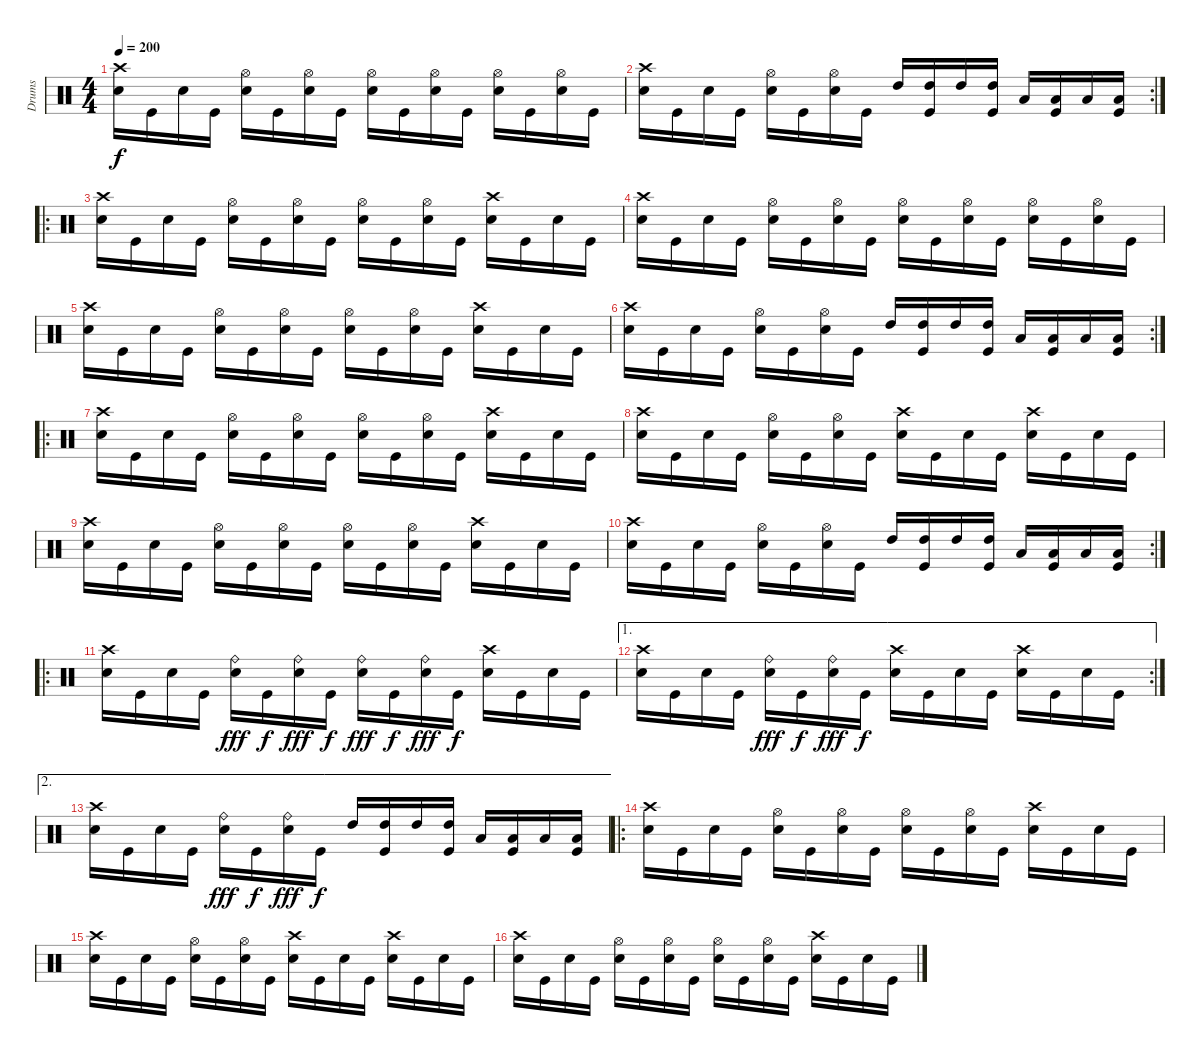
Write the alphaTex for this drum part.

\track ("Drums" "Drums") {instrument percussion}
\staff {score}
\articulation defaults
\ts (4 4)
\tempo 200
\clef neutral
\ks c
("Crash high (hit)" "Snare (hit) 2").16{dy f} "Kick (hit)".16 "Snare (hit) 2".16 "Kick (hit)".16 ("Hi-Hat (open)" "Snare (hit) 2").16 "Kick (hit)".16 ("Hi-Hat (open)" "Snare (hit) 2").16 "Kick (hit)".16 ("Hi-Hat (open)" "Snare (hit) 2").16 "Kick (hit)".16 ("Hi-Hat (open)" "Snare (hit) 2").16 "Kick (hit)".16 ("Hi-Hat (open)" "Snare (hit) 2").16 "Kick (hit)".16 ("Hi-Hat (open)" "Snare (hit) 2").16 "Kick (hit)".16 |
\rc 2
("Crash high (hit)" "Snare (hit) 2").16 "Kick (hit)".16 "Snare (hit) 2".16 "Kick (hit)".16 ("Hi-Hat (open)" "Snare (hit) 2").16 "Kick (hit)".16 ("Hi-Hat (open)" "Snare (hit) 2").16 "Kick (hit)".16 "High Tom (hit)".16 ("High Tom (hit)" "Kick (hit)").16 "High Tom (hit)".16 ("High Tom (hit)" "Kick (hit)").16 "Low Tom (hit)".16 ("Low Tom (hit)" "Kick (hit)").16 "Low Tom (hit)".16 ("Low Tom (hit)" "Kick (hit)").16 |
\ro
("Crash high (hit)" "Snare (hit) 2").16 "Kick (hit)".16 "Snare (hit) 2".16 "Kick (hit)".16 ("Hi-Hat (open)" "Snare (hit) 2").16 "Kick (hit)".16 ("Hi-Hat (open)" "Snare (hit) 2").16 "Kick (hit)".16 ("Hi-Hat (open)" "Snare (hit) 2").16 "Kick (hit)".16 ("Hi-Hat (open)" "Snare (hit) 2").16 "Kick (hit)".16 ("Crash high (hit)" "Snare (hit) 2").16 "Kick (hit)".16 "Snare (hit) 2".16 "Kick (hit)".16 |
("Crash high (hit)" "Snare (hit) 2").16 "Kick (hit)".16 "Snare (hit) 2".16 "Kick (hit)".16 ("Hi-Hat (open)" "Snare (hit) 2").16 "Kick (hit)".16 ("Hi-Hat (open)" "Snare (hit) 2").16 "Kick (hit)".16 ("Hi-Hat (open)" "Snare (hit) 2").16 "Kick (hit)".16 ("Hi-Hat (open)" "Snare (hit) 2").16 "Kick (hit)".16 ("Hi-Hat (open)" "Snare (hit) 2").16 "Kick (hit)".16 ("Hi-Hat (open)" "Snare (hit) 2").16 "Kick (hit)".16 |
("Crash high (hit)" "Snare (hit) 2").16 "Kick (hit)".16 "Snare (hit) 2".16 "Kick (hit)".16 ("Hi-Hat (open)" "Snare (hit) 2").16 "Kick (hit)".16 ("Hi-Hat (open)" "Snare (hit) 2").16 "Kick (hit)".16 ("Hi-Hat (open)" "Snare (hit) 2").16 "Kick (hit)".16 ("Hi-Hat (open)" "Snare (hit) 2").16 "Kick (hit)".16 ("Crash high (hit)" "Snare (hit) 2").16 "Kick (hit)".16 "Snare (hit) 2".16 "Kick (hit)".16 |
\rc 2
("Crash high (hit)" "Snare (hit) 2").16 "Kick (hit)".16 "Snare (hit) 2".16 "Kick (hit)".16 ("Hi-Hat (open)" "Snare (hit) 2").16 "Kick (hit)".16 ("Hi-Hat (open)" "Snare (hit) 2").16 "Kick (hit)".16 "High Tom (hit)".16 ("High Tom (hit)" "Kick (hit)").16 "High Tom (hit)".16 ("High Tom (hit)" "Kick (hit)").16 "Low Tom (hit)".16 ("Low Tom (hit)" "Kick (hit)").16 "Low Tom (hit)".16 ("Low Tom (hit)" "Kick (hit)").16 |
\ro
("Crash high (hit)" "Snare (hit) 2").16 "Kick (hit)".16 "Snare (hit) 2".16 "Kick (hit)".16 ("Hi-Hat (open)" "Snare (hit) 2").16 "Kick (hit)".16 ("Hi-Hat (open)" "Snare (hit) 2").16 "Kick (hit)".16 ("Hi-Hat (open)" "Snare (hit) 2").16 "Kick (hit)".16 ("Hi-Hat (open)" "Snare (hit) 2").16 "Kick (hit)".16 ("Crash high (hit)" "Snare (hit) 2").16 "Kick (hit)".16 "Snare (hit) 2".16 "Kick (hit)".16 |
("Crash high (hit)" "Snare (hit) 2").16 "Kick (hit)".16 "Snare (hit) 2".16 "Kick (hit)".16 ("Hi-Hat (open)" "Snare (hit) 2").16 "Kick (hit)".16 ("Hi-Hat (open)" "Snare (hit) 2").16 "Kick (hit)".16 ("Crash high (hit)" "Snare (hit) 2").16 "Kick (hit)".16 "Snare (hit) 2".16 "Kick (hit)".16 ("Crash high (hit)" "Snare (hit) 2").16 "Kick (hit)".16 "Snare (hit) 2".16 "Kick (hit)".16 |
("Crash high (hit)" "Snare (hit) 2").16 "Kick (hit)".16 "Snare (hit) 2".16 "Kick (hit)".16 ("Hi-Hat (open)" "Snare (hit) 2").16 "Kick (hit)".16 ("Hi-Hat (open)" "Snare (hit) 2").16 "Kick (hit)".16 ("Hi-Hat (open)" "Snare (hit) 2").16 "Kick (hit)".16 ("Hi-Hat (open)" "Snare (hit) 2").16 "Kick (hit)".16 ("Crash high (hit)" "Snare (hit) 2").16 "Kick (hit)".16 "Snare (hit) 2".16 "Kick (hit)".16 |
\rc 2
("Crash high (hit)" "Snare (hit) 2").16 "Kick (hit)".16 "Snare (hit) 2".16 "Kick (hit)".16 ("Hi-Hat (open)" "Snare (hit) 2").16 "Kick (hit)".16 ("Hi-Hat (open)" "Snare (hit) 2").16 "Kick (hit)".16 "High Tom (hit)".16 ("High Tom (hit)" "Kick (hit)").16 "High Tom (hit)".16 ("High Tom (hit)" "Kick (hit)").16 "Low Tom (hit)".16 ("Low Tom (hit)" "Kick (hit)").16 "Low Tom (hit)".16 ("Low Tom (hit)" "Kick (hit)").16 |
\ro
("Crash high (hit)" "Snare (hit) 2").16 "Kick (hit)".16 "Snare (hit) 2".16 "Kick (hit)".16 ("Ride (bell)" "Snare (hit) 2").16{dy fff} "Kick (hit)".16{dy f} ("Ride (bell)" "Snare (hit) 2").16{dy fff} "Kick (hit)".16{dy f} ("Ride (bell)" "Snare (hit) 2").16{dy fff} "Kick (hit)".16{dy f} ("Ride (bell)" "Snare (hit) 2").16{dy fff} "Kick (hit)".16{dy f} ("Crash high (hit)" "Snare (hit) 2").16 "Kick (hit)".16 "Snare (hit) 2".16 "Kick (hit)".16 |
\ae 1
\rc 2
("Crash high (hit)" "Snare (hit) 2").16 "Kick (hit)".16 "Snare (hit) 2".16 "Kick (hit)".16 ("Ride (bell)" "Snare (hit) 2").16{dy fff} "Kick (hit)".16{dy f} ("Ride (bell)" "Snare (hit) 2").16{dy fff} "Kick (hit)".16{dy f} ("Crash high (hit)" "Snare (hit) 2").16 "Kick (hit)".16 "Snare (hit) 2".16 "Kick (hit)".16 ("Crash high (hit)" "Snare (hit) 2").16 "Kick (hit)".16 "Snare (hit) 2".16 "Kick (hit)".16 |
\ae 2
("Crash high (hit)" "Snare (hit) 2").16 "Kick (hit)".16 "Snare (hit) 2".16 "Kick (hit)".16 ("Ride (bell)" "Snare (hit) 2").16{dy fff} "Kick (hit)".16{dy f} ("Ride (bell)" "Snare (hit) 2").16{dy fff} "Kick (hit)".16{dy f} "High Tom (hit)".16 ("High Tom (hit)" "Kick (hit)").16 "High Tom (hit)".16 ("High Tom (hit)" "Kick (hit)").16 "Low Tom (hit)".16 ("Low Tom (hit)" "Kick (hit)").16 "Low Tom (hit)".16 ("Low Tom (hit)" "Kick (hit)").16 |
\ro
("Crash high (hit)" "Snare (hit) 2").16 "Kick (hit)".16 "Snare (hit) 2".16 "Kick (hit)".16 ("Hi-Hat (open)" "Snare (hit) 2").16 "Kick (hit)".16 ("Hi-Hat (open)" "Snare (hit) 2").16 "Kick (hit)".16 ("Hi-Hat (open)" "Snare (hit) 2").16 "Kick (hit)".16 ("Hi-Hat (open)" "Snare (hit) 2").16 "Kick (hit)".16 ("Crash high (hit)" "Snare (hit) 2").16 "Kick (hit)".16 "Snare (hit) 2".16 "Kick (hit)".16 |
("Crash high (hit)" "Snare (hit) 2").16 "Kick (hit)".16 "Snare (hit) 2".16 "Kick (hit)".16 ("Hi-Hat (open)" "Snare (hit) 2").16 "Kick (hit)".16 ("Hi-Hat (open)" "Snare (hit) 2").16 "Kick (hit)".16 ("Crash high (hit)" "Snare (hit) 2").16 "Kick (hit)".16 "Snare (hit) 2".16 "Kick (hit)".16 ("Crash high (hit)" "Snare (hit) 2").16 "Kick (hit)".16 "Snare (hit) 2".16 "Kick (hit)".16 |
("Crash high (hit)" "Snare (hit) 2").16 "Kick (hit)".16 "Snare (hit) 2".16 "Kick (hit)".16 ("Hi-Hat (open)" "Snare (hit) 2").16 "Kick (hit)".16 ("Hi-Hat (open)" "Snare (hit) 2").16 "Kick (hit)".16 ("Hi-Hat (open)" "Snare (hit) 2").16 "Kick (hit)".16 ("Hi-Hat (open)" "Snare (hit) 2").16 "Kick (hit)".16 ("Crash high (hit)" "Snare (hit) 2").16 "Kick (hit)".16 "Snare (hit) 2".16 "Kick (hit)".16
